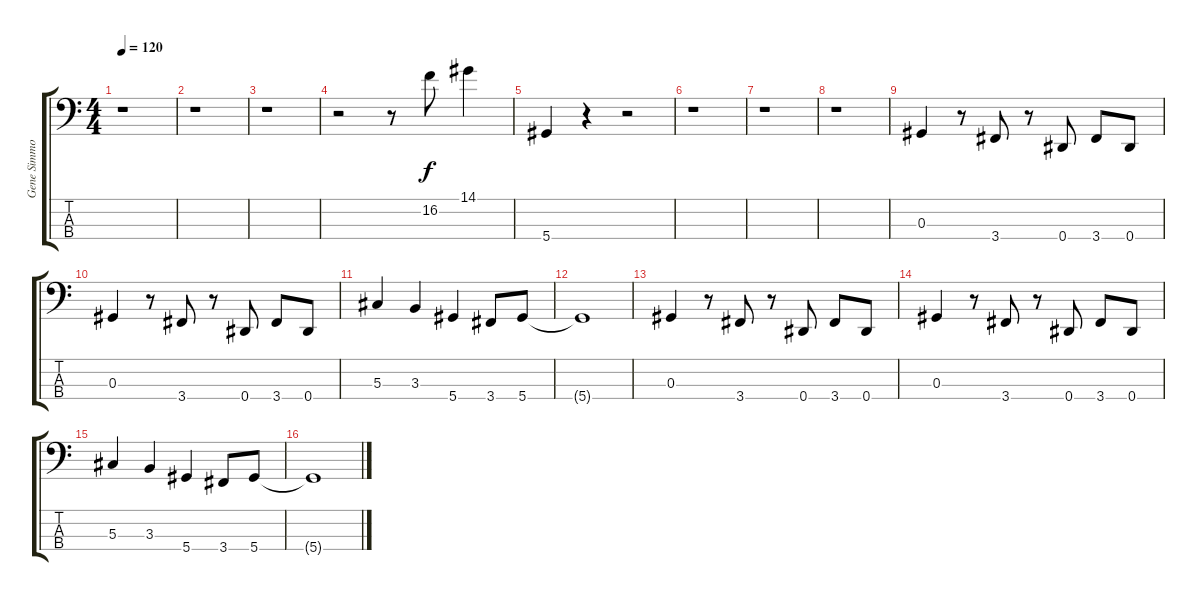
\track ("Gene Simmons" "Gene Simmo") {instrument electricbasspick}
\staff {score tabs}
\tuning (Gb2 Db2 Ab1 Eb1) {hide}
\ts (4 4)
\tempo 120
\clef f4
\ks c
r.1{dy f instrument electricbasspick} |
r.1 |
r.1 |
r.2 r.8 16.2.8 14.1.4 |
5.4.4 r.4 r.2 |
r.1 |
r.1 |
r.1 |
0.3.4 r.8 3.4.8 r.8 0.4.8 3.4.8 0.4.8 |
0.3.4 r.8 3.4.8 r.8 0.4.8 3.4.8 0.4.8 |
5.3.4 3.3.4 5.4.4 3.4.8 5.4.8 |
5.4{t}.1 |
0.3.4 r.8 3.4.8 r.8 0.4.8 3.4.8 0.4.8 |
0.3.4 r.8 3.4.8 r.8 0.4.8 3.4.8 0.4.8 |
5.3.4 3.3.4 5.4.4 3.4.8 5.4.8 |
5.4{t}.1
